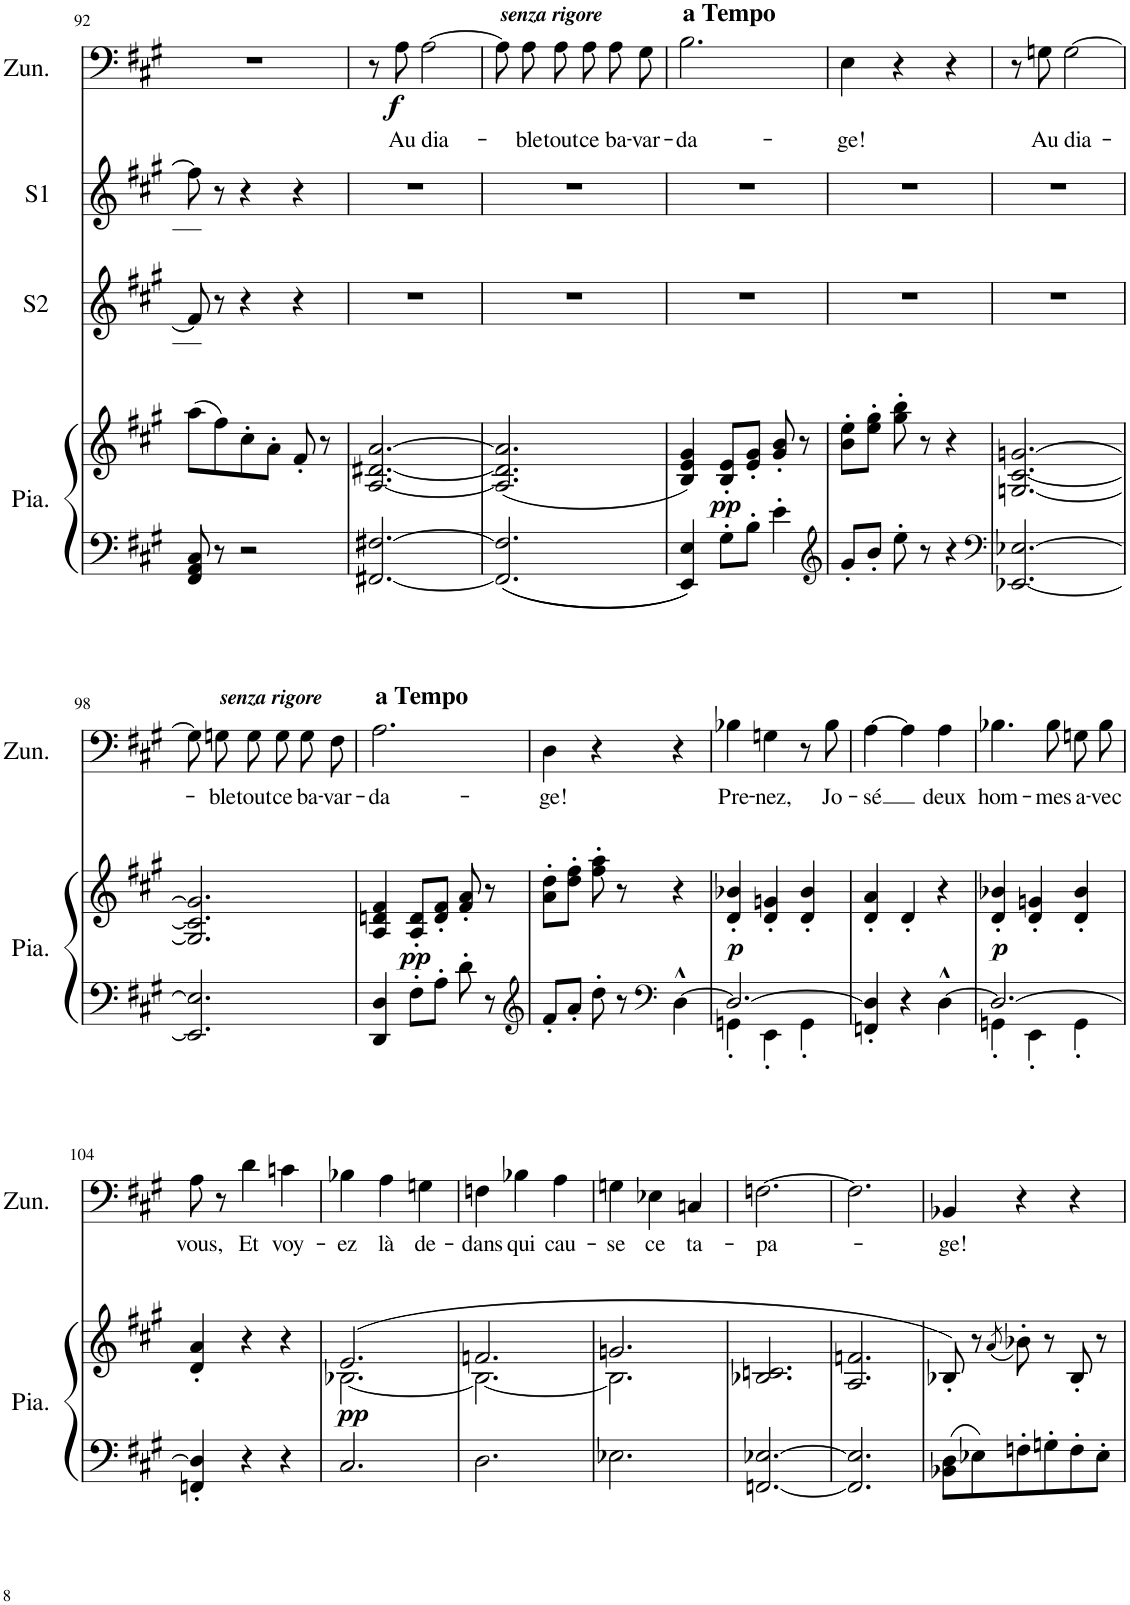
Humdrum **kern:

**kern	**kern	**dynam	**kern	**kern	**kern	**text	**dynam
*part4	*part4	*part4	*part3	*part2	*part1	*part1	*part1
*staff5	*staff4	*staff4/5	*staff3	*staff2	*staff1	*staff1	*staff1
*I"Piano	*	*	*I"Soprano 2	*I"Soprano 1	*I"Zuniga	*	*
*I'Pia.	*	*	*I'S2	*I'S1	*I'Zun.	*	*
!!LO:PB:g=z
*clefF4	*clefG2	*	*clefG2	*clefG2	*clefF4	*	*
*k[f#c#g#]	*k[f#c#g#]	*	*k[f#c#g#]	*k[f#c#g#]	*k[f#c#g#]	*	*
*M3/4	*M3/4	*	*M3/4	*M3/4	*M3/4	*	*
=92	=92	=92	=92	=92	=92	=92	=92
8FF#/ 8AA/ 8C#/	(8aa\L	.	8f#/]	8ff#\]	2.r	.	.
8r	8ff#\)	.	8r	8r	.	.	.
2r	8cc#'\	.	4r	4r	.	.	.
.	8a'\J	.	.	.	.	.	.
.	8f#'/	.	4r	4r	.	.	.
.	8r	.	.	.	.	.	.
=93	=93	=93	=93	=93	=93	=93	=93
[2.FF#X/ [2.F#X/	[2.A/ [2.d#X/ [2.a/	.	2.r	2.r	8r	.	.
!	!	!	!	!	!	!LO:LY:b	!LO:DY:b
.	.	.	.	.	8A\	Au	f
!	!	!	!	!	!	!LO:LY:b	!
.	.	.	.	.	[2A\	dia-	.
=94	=94	=94	=94	=94	=94	=94	=94
2.FF#/] 2.F#/]	(2.A/] 2.d#/] 2.a/]	.	2.r	2.r	8A\L]	.	.
!	!	!	!	!	!	!LO:LY:b	!
.	.	.	.	.	8A\J	-ble	.
!	!	!	!	!	!	!LO:LY:b	!
.	.	.	.	.	8A\L	tout	.
!	!	!	!	!	!	!LO:LY:b	!
.	.	.	.	.	8A\J	ce	.
!	!	!	!	!	!	!LO:LY:b	!
.	.	.	.	.	8A\L	ba-	.
!	!	!	!	!	!	!LO:LY:b	!
.	.	.	.	.	8G#\J	-var-	.
=95	=95	=95	=95	=95	=95	=95	=95
!	!	!	!	!	!	!LO:LY:b	!
4EE/ 4E/	4B/ 4e/ 4g#/)	.	2.r	2.r	2.B\	-da-	.
!	!	!LO:DY:b	!	!	!	!	!
8G#'\L	8B/' 8e/'L	pp	.	.	.	.	.
8B'\J	8e/' 8g#/'J	.	.	.	.	.	.
4e'\	8g#/' 8b/'	.	.	.	.	.	.
.	8r	.	.	.	.	.	.
=96	=96	=96	=96	=96	=96	=96	=96
*clefG2	*	*	*	*	*	*	*
!	!	!	!	!	!	!LO:LY:b	!
8g#'/L	8b\' 8ee\'L	.	2.r	2.r	4E\	-ge!	.
8b'/J	8ee\' 8gg#\'J	.	.	.	.	.	.
8ee'\	8gg#\' 8bb\'	.	.	.	4r	.	.
8r	8r	.	.	.	.	.	.
4r	4r	.	.	.	4r	.	.
=97	=97	=97	=97	=97	=97	=97	=97
*clefF4	*	*	*	*	*	*	*
[2.EE-X/ [2.E-X/	[2.Gn/ [2.c#/ [2.gn/	.	2.r	2.r	8r	.	.
!	!	!	!	!	!	!LO:LY:b	!
.	.	.	.	.	8Gn\	Au	.
!	!	!	!	!	!	!LO:LY:b	!
.	.	.	.	.	[2G\	dia-	.
!!LO:LB:g=z
=98	=98	=98	=98	=98	=98	=98	=98
2.EE-/] 2.E-/]	2.G/] 2.c#/] 2.g/]	.	2.r	2.r	8G\L]	.	.
!	!	!	!	!	!	!LO:LY:b	!
.	.	.	.	.	8Gn\J	-ble	.
!	!	!	!	!	!	!LO:LY:b	!
.	.	.	.	.	8G\L	tout	.
!	!	!	!	!	!	!LO:LY:b	!
.	.	.	.	.	8G\J	ce	.
!	!	!	!	!	!	!LO:LY:b	!
.	.	.	.	.	8G\L	ba-	.
!	!	!	!	!	!	!LO:LY:b	!
.	.	.	.	.	8F#\J	-var-	.
=99	=99	=99	=99	=99	=99	=99	=99
!	!	!	!	!	!	!LO:LY:b	!
4DD/ 4D/	4A/ 4dn/ 4f#/	.	2.r	2.r	2.A\	-da-	.
!	!	!LO:DY:b	!	!	!	!	!
8F#'\L	8A/' 8d/'L	pp	.	.	.	.	.
8A'\J	8d/' 8f#/'J	.	.	.	.	.	.
8d'\	8f#/' 8a/'	.	.	.	.	.	.
8r	8r	.	.	.	.	.	.
=100	=100	=100	=100	=100	=100	=100	=100
*clefG2	*	*	*	*	*	*	*
!	!	!	!	!	!	!LO:LY:b	!
8f#'/L	8a\' 8dd\'L	.	2.r	2.r	4D\	-ge!	.
8a'/J	8dd\' 8ff#\'J	.	.	.	.	.	.
8dd'\	8ff#\' 8aa\'	.	.	.	4r	.	.
8r	8r	.	.	.	.	.	.
*clefF4	*	*	*	*	*	*	*
[4D^^\	4r	.	.	.	4r	.	.
=101	=101	=101	=101	=101	=101	=101	=101
*^	*	*	*	*	*	*	*
!	!	!	!LO:DY:b	!	!	!	!LO:LY:b	!
2.D/_	4GGn'\	4d/' 4b-X/'	p	2.r	2.r	4B-X\	Pre-	.
!	!	!	!	!	!	!	!LO:LY:b	!
.	4EE'\	4d/' 4gn/'	.	.	.	4Gn\	-nez,	.
.	4GG'\	4d/' 4b-/'	.	.	.	8r	.	.
!	!	!	!	!	!	!	!LO:LY:b	!
.	.	.	.	.	.	8B-\	Jo-	.
*v	*v	*	*	*	*	*	*	*
=102	=102	=102	=102	=102	=102	=102	=102
!	!	!	!	!	!	!LO:LY:b	!
4FFn/' 4D/]'	4d/' 4a/'	.	2.r	2.r	[4A\	-sé	.
4r	4d'/	.	.	.	4A\]	.	.
!	!	!	!	!	!	!LO:LY:b	!
[4D^^\	4r	.	.	.	4A\	deux	.
=103	=103	=103	=103	=103	=103	=103	=103
*^	*	*	*	*	*	*	*
!	!	!	!LO:DY:b	!	!	!	!LO:LY:b	!
2.D/_	4GGn'\	4d/' 4b-X/'	p	2.r	2.r	4.B-X\	hom-	.
.	4EE'\	4d/' 4gn/'	.	.	.	.	.	.
!	!	!	!	!	!	!	!LO:LY:b	!
.	.	.	.	.	.	8B-\	-mes	.
!	!	!	!	!	!	!	!LO:LY:b	!
.	4GG'\	4d/' 4b-/'	.	.	.	8Gn\L	a-	.
!	!	!	!	!	!	!	!LO:LY:b	!
.	.	.	.	.	.	8B-\J	-vec	.
*v	*v	*	*	*	*	*	*	*
!!LO:LB:g=z
=104	=104	=104	=104	=104	=104	=104	=104
!	!	!	!	!	!	!LO:LY:b	!
4FFn/' 4D/]'	4d/' 4a/'	.	2.r	2.r	8A\	vous,	.
.	.	.	.	.	8r	.	.
!	!	!	!	!	!	!LO:LY:b	!
4r	4r	.	.	.	4d\	Et	.
!	!	!	!	!	!	!LO:LY:b	!
4r	4r	.	.	.	4cn\	voy-	.
=105	=105	=105	=105	=105	=105	=105	=105
*	*^	*	*	*	*	*	*
!	!	!	!LO:DY:b	!	!	!	!LO:LY:b	!
2.C#/	(2.e/	[2.B-X\	pp	2.r	2.r	4B-X\	-ez	.
!	!	!	!	!	!	!	!LO:LY:b	!
.	.	.	.	.	.	4A\	là	.
!	!	!	!	!	!	!	!LO:LY:b	!
.	.	.	.	.	.	4Gn\	de-	.
=106	=106	=106	=106	=106	=106	=106	=106	=106
!	!	!	!	!	!	!	!LO:LY:b	!
2.D\	2.fn/	2.B-\_	.	2.r	2.r	4Fn\	-dans	.
!	!	!	!	!	!	!	!LO:LY:b	!
.	.	.	.	.	.	4B-X\	qui	.
!	!	!	!	!	!	!	!LO:LY:b	!
.	.	.	.	.	.	4A\	cau-	.
=107	=107	=107	=107	=107	=107	=107	=107	=107
!	!	!	!	!	!	!	!LO:LY:b	!
2.E-X\	2.gn/	2.B-\]	.	2.r	2.r	4Gn\	-se	.
!	!	!	!	!	!	!	!LO:LY:b	!
.	.	.	.	.	.	4E-X\	ce	.
!	!	!	!	!	!	!	!LO:LY:b	!
.	.	.	.	.	.	4Cn/	ta-	.
*	*v	*v	*	*	*	*	*	*
=108	=108	=108	=108	=108	=108	=108	=108
!	!	!	!	!	!	!LO:LY:b	!
[2.FFn/ [2.E-X/	2.B-X/ 2.cn/	.	2.r	2.r	[2.Fn\	-pa-	.
=109	=109	=109	=109	=109	=109	=109	=109
2.FF/] 2.E-/]	2.A/ 2.fn/	.	2.r	2.r	2.F\]	.	.
=110	=110	=110	=110	=110	=110	=110	=110
!	!	!	!	!	!	!LO:LY:b	!
8BB-X\ 8D\L	8B-X'/)	.	2.r	2.r	4BB-X/	-ge!	.
8E-X\	8r	.	.	.	.	.	.
.	(8qa/	.	.	.	.	.	.
8Fn'\	8b-X'\)	.	.	.	4r	.	.
8Gn'\	8r	.	.	.	.	.	.
8F'\	8B-'/	.	.	.	4r	.	.
8E-'\J	8r	.	.	.	.	.	.
=	=	=	=	=	=	=	=
*-	*-	*-	*-	*-	*-	*-	*-
